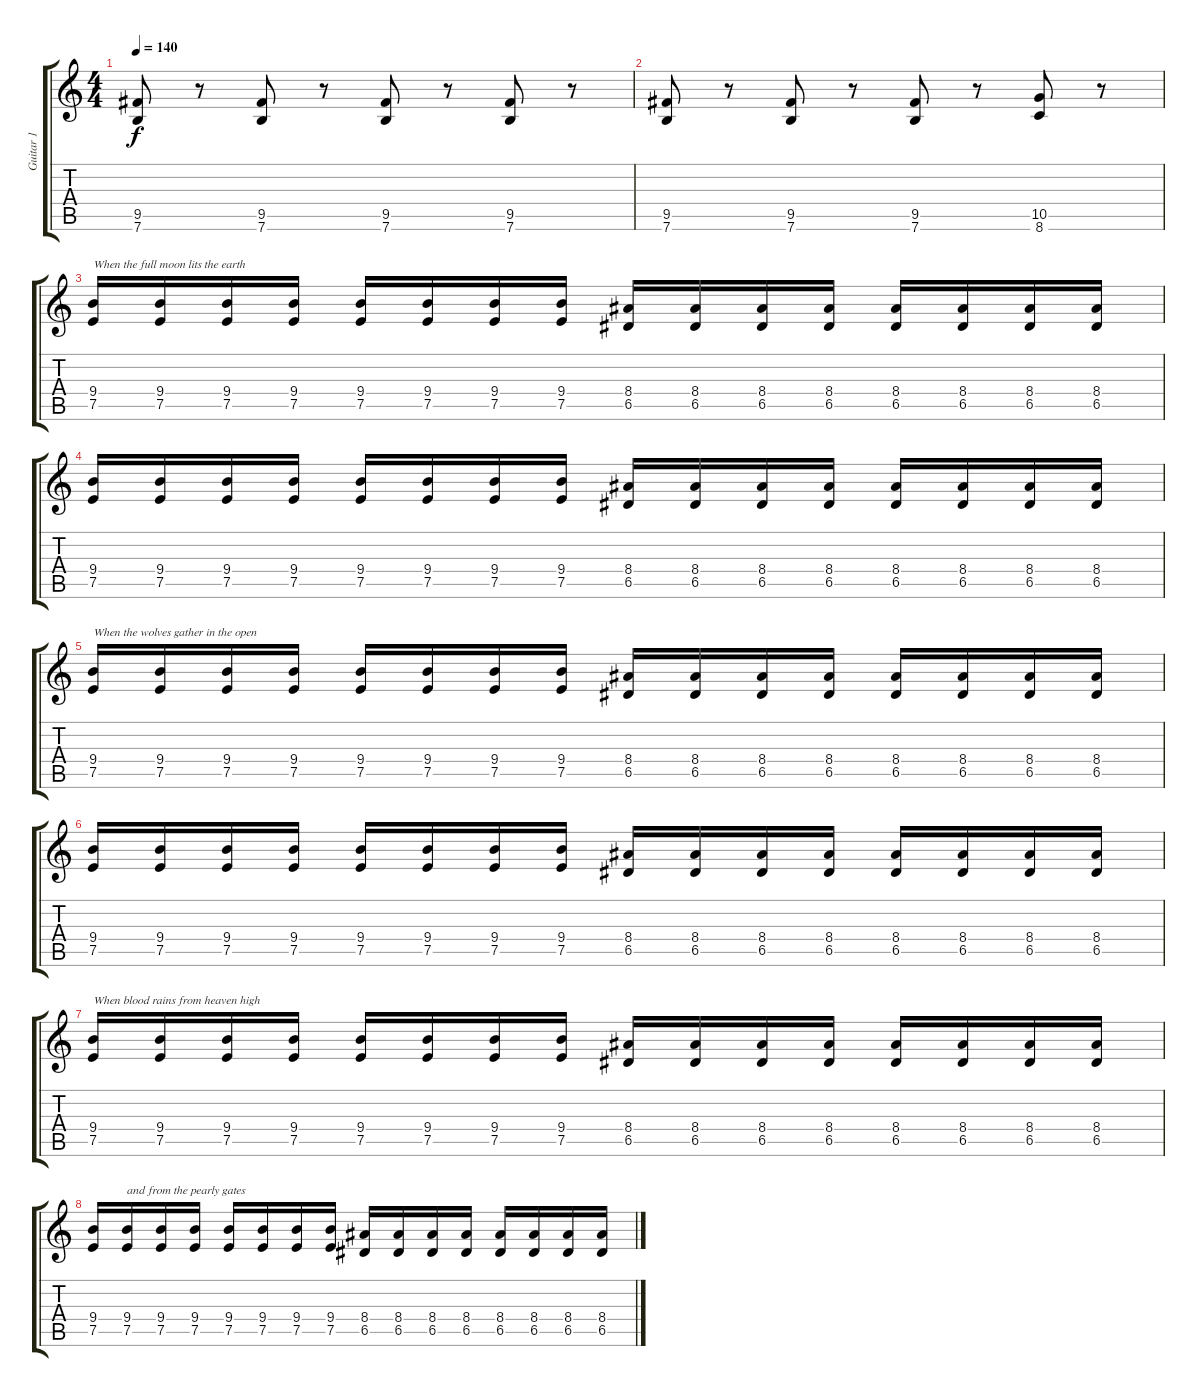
\track ("Guitar 1" "Guitar 1") {instrument distortionguitar}
\staff {score tabs}
\tuning (E4 B3 G3 D3 A2 E2) {hide}
\ts (4 4)
\tempo 140
\clef g2
\ks c
(9.5 7.6).8{dy f} r.8 (9.5 7.6).8 r.8 (9.5 7.6).8 r.8 (9.5 7.6).8 r.8 |
(9.5 7.6).8 r.8 (9.5 7.6).8 r.8 (9.5 7.6).8 r.8 (10.5 8.6).8 r.8 |
(9.4 7.5).16{txt "When the full moon lits the earth"} (9.4 7.5).16 (9.4 7.5).16 (9.4 7.5).16 (9.4 7.5).16 (9.4 7.5).16 (9.4 7.5).16 (9.4 7.5).16 (8.4 6.5).16 (8.4 6.5).16 (8.4 6.5).16 (8.4 6.5).16 (8.4 6.5).16 (8.4 6.5).16 (8.4 6.5).16 (8.4 6.5).16 |
(9.4 7.5).16 (9.4 7.5).16 (9.4 7.5).16 (9.4 7.5).16 (9.4 7.5).16 (9.4 7.5).16 (9.4 7.5).16 (9.4 7.5).16 (8.4 6.5).16 (8.4 6.5).16 (8.4 6.5).16 (8.4 6.5).16 (8.4 6.5).16 (8.4 6.5).16 (8.4 6.5).16 (8.4 6.5).16 |
(9.4 7.5).16{txt "When the wolves gather in the open"} (9.4 7.5).16 (9.4 7.5).16 (9.4 7.5).16 (9.4 7.5).16 (9.4 7.5).16 (9.4 7.5).16 (9.4 7.5).16 (8.4 6.5).16 (8.4 6.5).16 (8.4 6.5).16 (8.4 6.5).16 (8.4 6.5).16 (8.4 6.5).16 (8.4 6.5).16 (8.4 6.5).16 |
(9.4 7.5).16 (9.4 7.5).16 (9.4 7.5).16 (9.4 7.5).16 (9.4 7.5).16 (9.4 7.5).16 (9.4 7.5).16 (9.4 7.5).16 (8.4 6.5).16 (8.4 6.5).16 (8.4 6.5).16 (8.4 6.5).16 (8.4 6.5).16 (8.4 6.5).16 (8.4 6.5).16 (8.4 6.5).16 |
(9.4 7.5).16{txt "When blood rains from heaven high"} (9.4 7.5).16 (9.4 7.5).16 (9.4 7.5).16 (9.4 7.5).16 (9.4 7.5).16 (9.4 7.5).16 (9.4 7.5).16 (8.4 6.5).16 (8.4 6.5).16 (8.4 6.5).16 (8.4 6.5).16 (8.4 6.5).16 (8.4 6.5).16 (8.4 6.5).16 (8.4 6.5).16 |
(9.4 7.5).16 (9.4 7.5).16{txt "and from the pearly gates"} (9.4 7.5).16 (9.4 7.5).16 (9.4 7.5).16 (9.4 7.5).16 (9.4 7.5).16 (9.4 7.5).16 (8.4 6.5).16 (8.4 6.5).16 (8.4 6.5).16 (8.4 6.5).16 (8.4 6.5).16 (8.4 6.5).16 (8.4 6.5).16 (8.4 6.5).16
